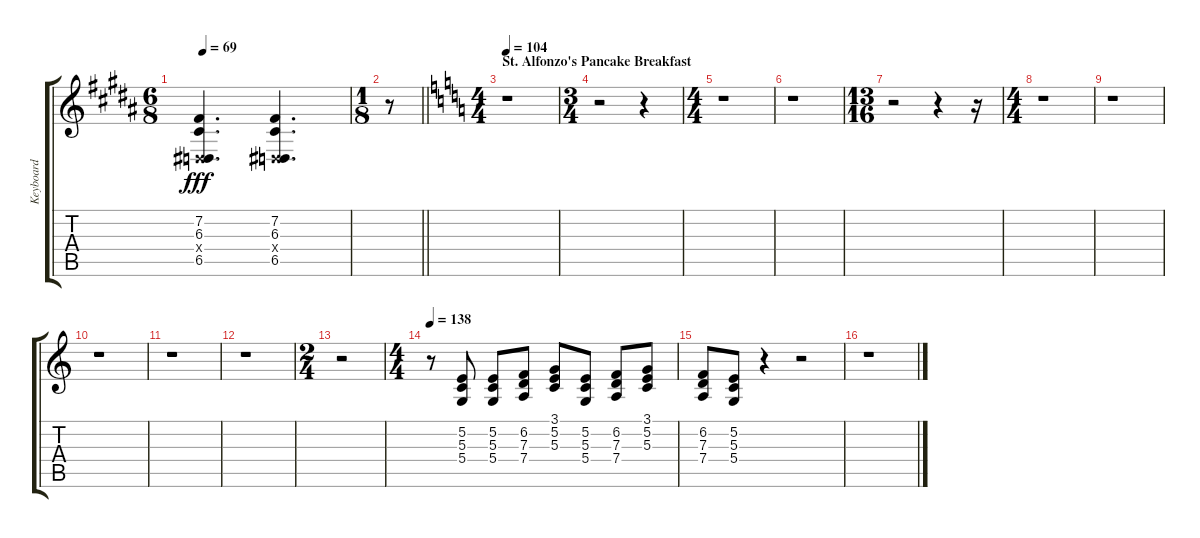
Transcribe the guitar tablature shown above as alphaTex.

\track ("Keyboard" "Keyboard") {instrument clavinet}
\staff {score tabs}
\tuning (E4 B3 G3 D3 A2 E2) {hide}
\ts (6 8)
\tempo 69
\clef g2
\ks b
(7.2 6.3 0.4{x} 6.5).4{d dy fff} (7.2 6.3 0.4{x} 6.5).4{d} |
\ts (1 8)
\barLineRight lightlight
r.8 |
\ts (4 4)
\section ("" "St. Alfonzo's Pancake Breakfast")
\tempo 104
\ks c
r.1 |
\ts (3 4)
r.2 r.4 |
\ts (4 4)
r.1 |
r.1 |
\ts (13 16)
r.2 r.4 r.16 |
\ts (4 4)
r.1 |
r.1 |
r.1 |
r.1 |
r.1 |
\ts (2 4)
r.2 |
\ts (4 4)
\tempo 138
r.8{instrument electricgrandpiano} (5.2 5.3 5.4).8 (5.2 5.3 5.4).8 (6.2 7.3 7.4).8 (3.1 5.2 5.3).8 (5.2 5.3 5.4).8 (6.2 7.3 7.4).8 (3.1 5.2 5.3).8 |
(6.2 7.3 7.4).8 (5.2 5.3 5.4).8 r.4 r.2 |
r.1
